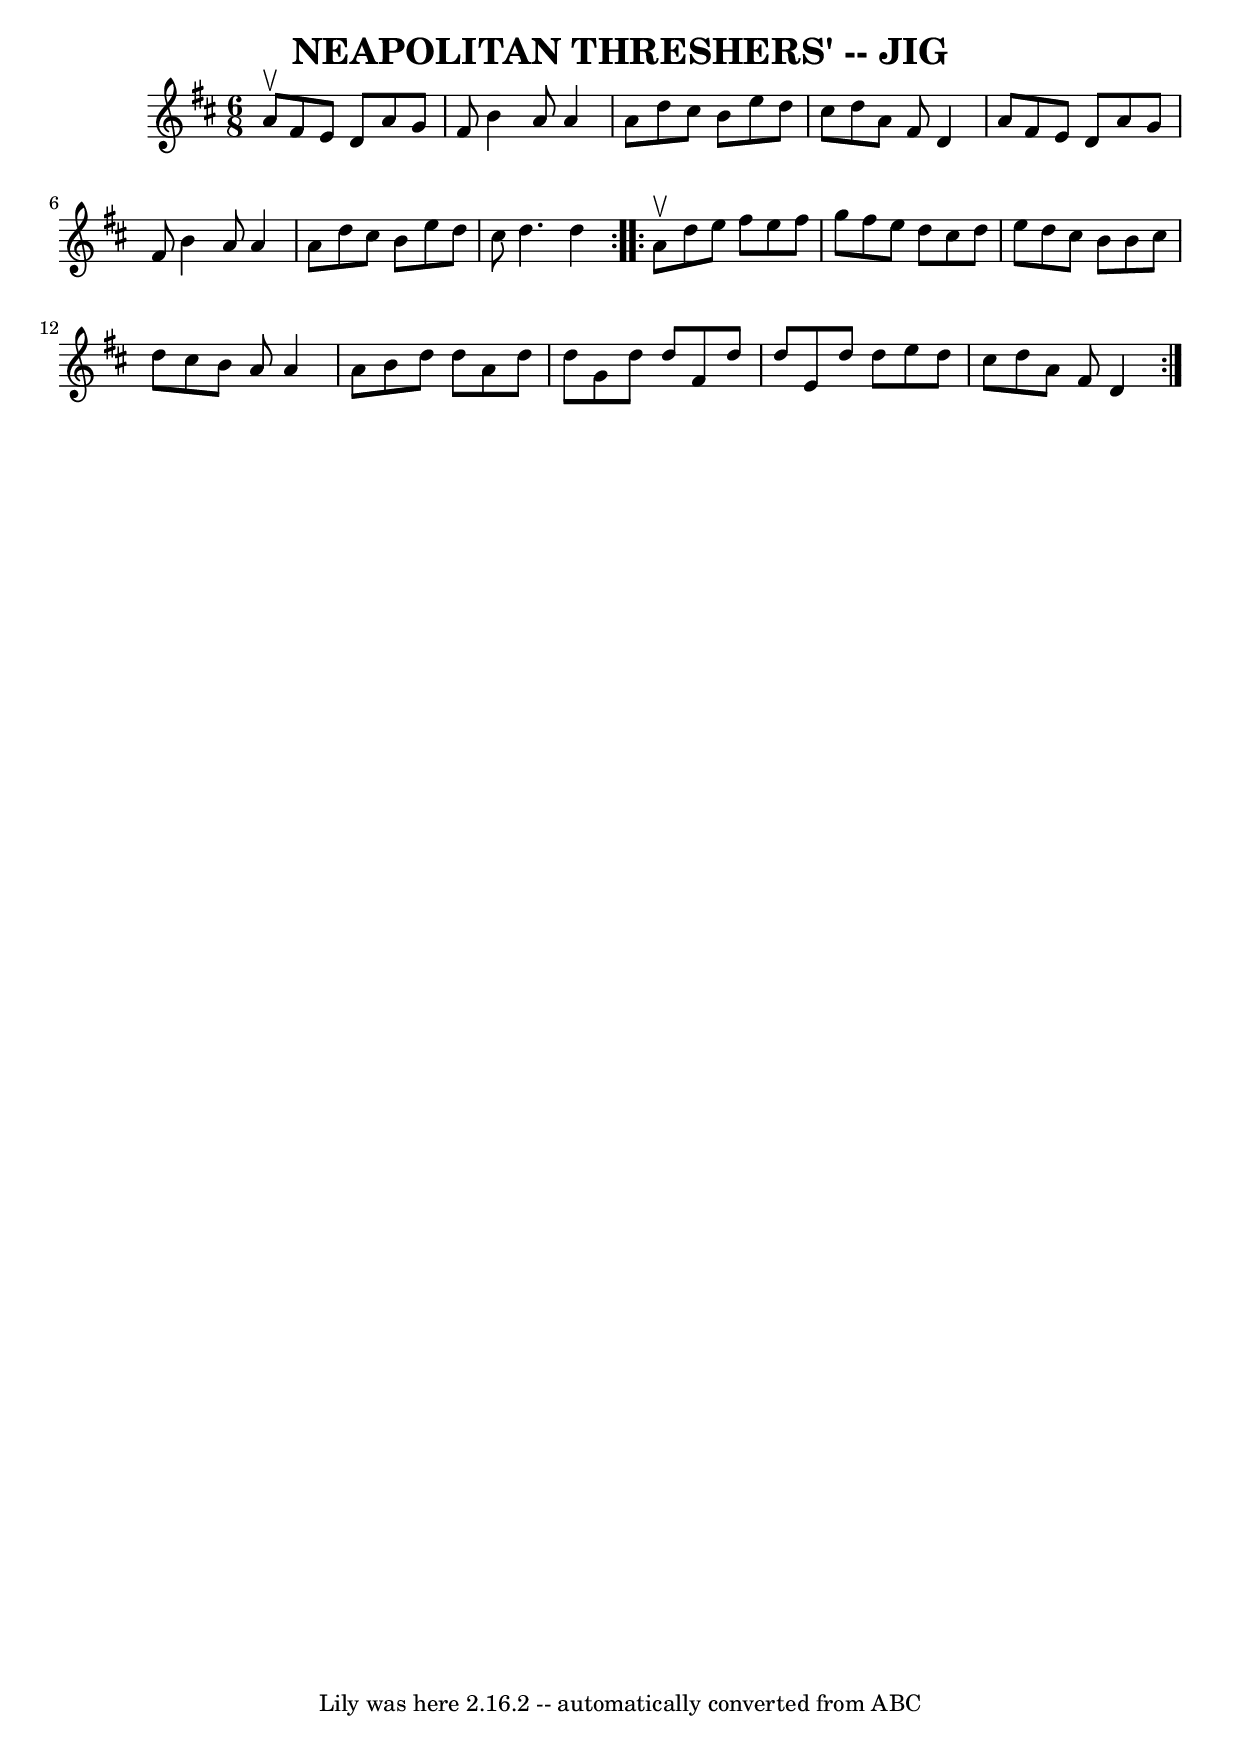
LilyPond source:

\version "2.7.40"
\include "Mammoth.ily"
\header {
	book = "Ryan's Mammoth Collection of Fiddle Tunes"
	crossRefNumber = "1"
	footnotes = ""
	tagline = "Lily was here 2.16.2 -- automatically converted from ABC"
	title = "NEAPOLITAN THRESHERS' -- JIG"
}
voicedefault =  {
\set Score.defaultBarType = "empty"

\repeat volta 2 {
\time 6/8 \key d \major a'8^\upbow       |
 fis'8 e'8 d'8    
a'8 g'8 fis'8    |
 b'4 a'8 a'4 a'8    |
 d''8   
 cis''8 b'8 e''8 d''8 cis''8    |
 d''8 a'8 fis'8    
d'4 a'8        |
 fis'8 e'8 d'8 a'8 g'8 fis'8    
|
 b'4 a'8 a'4 a'8    |
 d''8 cis''8 b'8 e''8 
 d''8 cis''8    |
 d''4. d''4    }     \repeat volta 2 { a'8 
^\upbow       |
 d''8 e''8 fis''8 e''8 fis''8 g''8    
|
 fis''8 e''8 d''8 cis''8 d''8 e''8    |
 d''8  
 cis''8 b'8 b'8 cis''8 d''8    |
 cis''8 b'8 a'8    
a'4 a'8        |
 b'8 d''8 d''8 a'8 d''8 d''8    
|
 g'8 d''8 d''8 fis'8 d''8 d''8    |
 e'8    
d''8 d''8 e''8 d''8 cis''8    |
 d''8 a'8 fis'8    
d'4    }   
}

\score{
    <<

	\context Staff="default"
	{
	    \voicedefault 
	}

    >>
	\layout {
	}
	\midi {}
}
